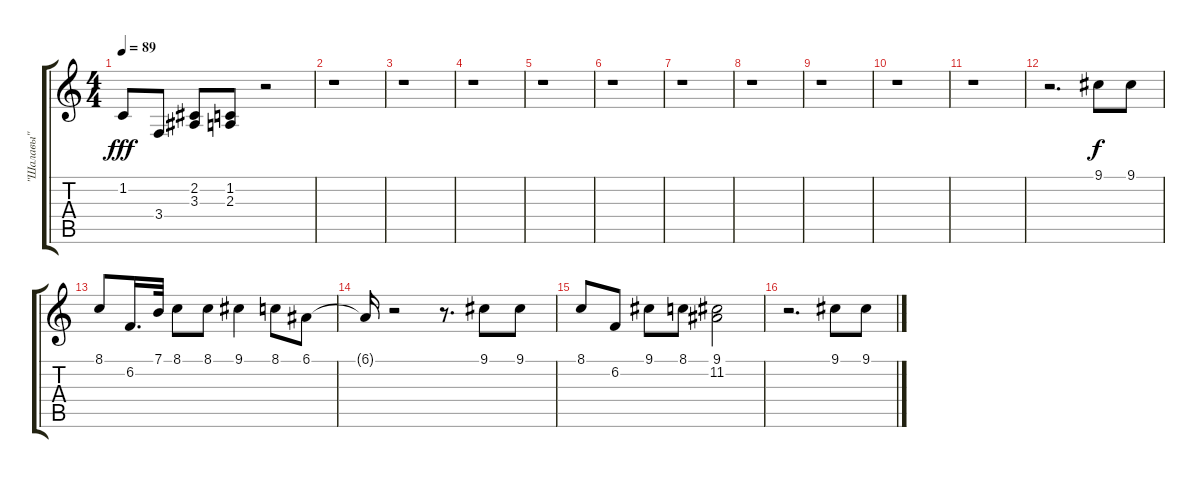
\track ("\"Шалавы\"" "\"Шалавы\"") {instrument synthbrass1}
\staff {score tabs}
\tuning (E4 B3 G3 D3 A2 E2) {hide}
\ts (4 4)
\tempo 89
\clef g2
\ks c
1.2.8{dy fff} 3.4.8 (2.2 3.3).8 (1.2 2.3).8 r.2 |
r.1 |
r.1 |
r.1 |
r.1 |
r.1 |
r.1 |
r.1 |
r.1 |
r.1 |
r.1 |
r.2{d} 9.1.8{dy f} 9.1.8 |
8.1.8 6.2.16{d} 7.1.32 8.1.8 8.1.8 9.1.4 8.1.8 6.1.8 |
6.1{t}.16 r.2 r.8{d} 9.1.8 9.1.8 |
8.1.8 6.2.8 9.1.8 8.1.8 (9.1 11.2).2 |
r.2{d} 9.1.8 9.1.8
